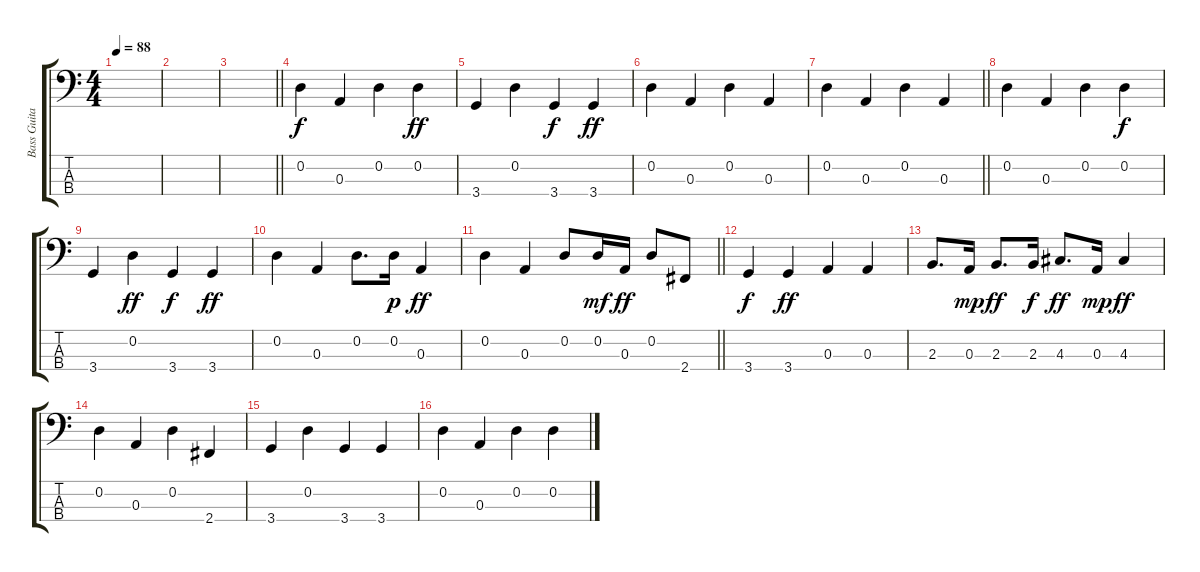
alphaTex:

\track ("Bass Guitar" "Bass Guita") {instrument electricbasspick}
\staff {score tabs}
\tuning (G2 D2 A1 E1) {hide}
\ts (4 4)
\tempo 88
\clef f4
\ks c
|
|
\barLineRight lightlight
|
0.2.4 0.3.4 0.2.4{dy f} 0.2.4{dy ff} |
3.4.4 0.2.4 3.4.4{dy f} 3.4.4{dy ff} |
0.2.4 0.3.4 0.2.4 0.3.4 |
\barLineRight lightlight
0.2.4 0.3.4 0.2.4 0.3.4 |
0.2.4 0.3.4 0.2.4 0.2.4{dy f} |
3.4.4 0.2.4{dy ff} 3.4.4{dy f} 3.4.4{dy ff} |
0.2.4 0.3.4 0.2.8{d} 0.2.16{dy p} 0.3.4{dy ff} |
\barLineRight lightlight
0.2.4 0.3.4 0.2.8 0.2.16{dy mf} 0.3.16{dy ff} 0.2.8 2.4.8 |
3.4.4{dy f} 3.4.4{dy ff} 0.3.4 0.3.4 |
2.3.8{d} 0.3.16{dy mp} 2.3.8{d dy ff} 2.3.16{dy f} 4.3.8{d dy ff} 0.3.16{dy mp} 4.3.4{dy ff} |
0.2.4 0.3.4 0.2.4 2.4.4 |
3.4.4 0.2.4 3.4.4 3.4.4 |
0.2.4 0.3.4 0.2.4 0.2.4
